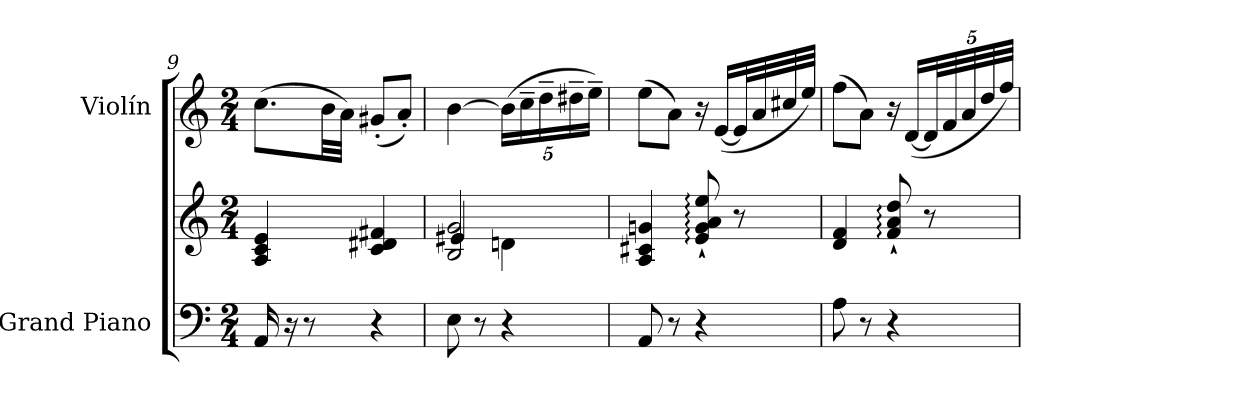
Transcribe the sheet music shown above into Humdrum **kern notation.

**kern	**kern	**kern
*part2	*part2	*part1
*staff3	*staff2	*staff1
*I"Grand Piano	*	*I"Violín
*I'Pno.	*	*I'Vln.
*clefF4	*clefG2	*clefG2
*k[]	*k[]	*k[]
*M2/4	*M2/4	*M2/4
=9	=9	=9
16AA/	4A/ 4c/ 4e/	(8.cc\L
16r	.	.
8r	.	.
.	.	32b\LL
.	.	32a\JJJ)
4r	4c/ 4d#X/ 4f#X/	(8g#X'/L
.	.	8a'/J)
=10	=10	=10
*	*^	*
8E\	2B/ 2g/	4e#X/	[4b\
8r	.	.	.
*	*	*	*Xbrackettup
4r	.	4dn\	(20b\LL]
.	.	.	20cc~\
.	.	.	20dd~\
.	.	.	20dd#X~\
.	.	.	20ee~\JJ)
*	*v	*v	*
!!LO:LB:g=z
=11	=11	=11
8AA/	4A/ 4c#X/ 4gn/	(8ee\L
8r	.	8a\J)
4r	8e/:` 8g/:` 8a/:` 8ee/:`	16r
.	.	([16e/LL
.	8r	32e/L]
.	.	32a/
.	.	32cc#X/
.	.	32ee/JJJ)
=12	=12	=12
8A\	4d/ 4f/	(8ff\L
8r	.	8a\J)
4r	8f/:` 8a/:` 8dd/:`	16r
.	.	([16d/LL
.	8r	40d/L]
.	.	40f/
.	.	40a/
.	.	40dd/
.	.	40ff/JJJ)
=	=	=
*-	*-	*-
